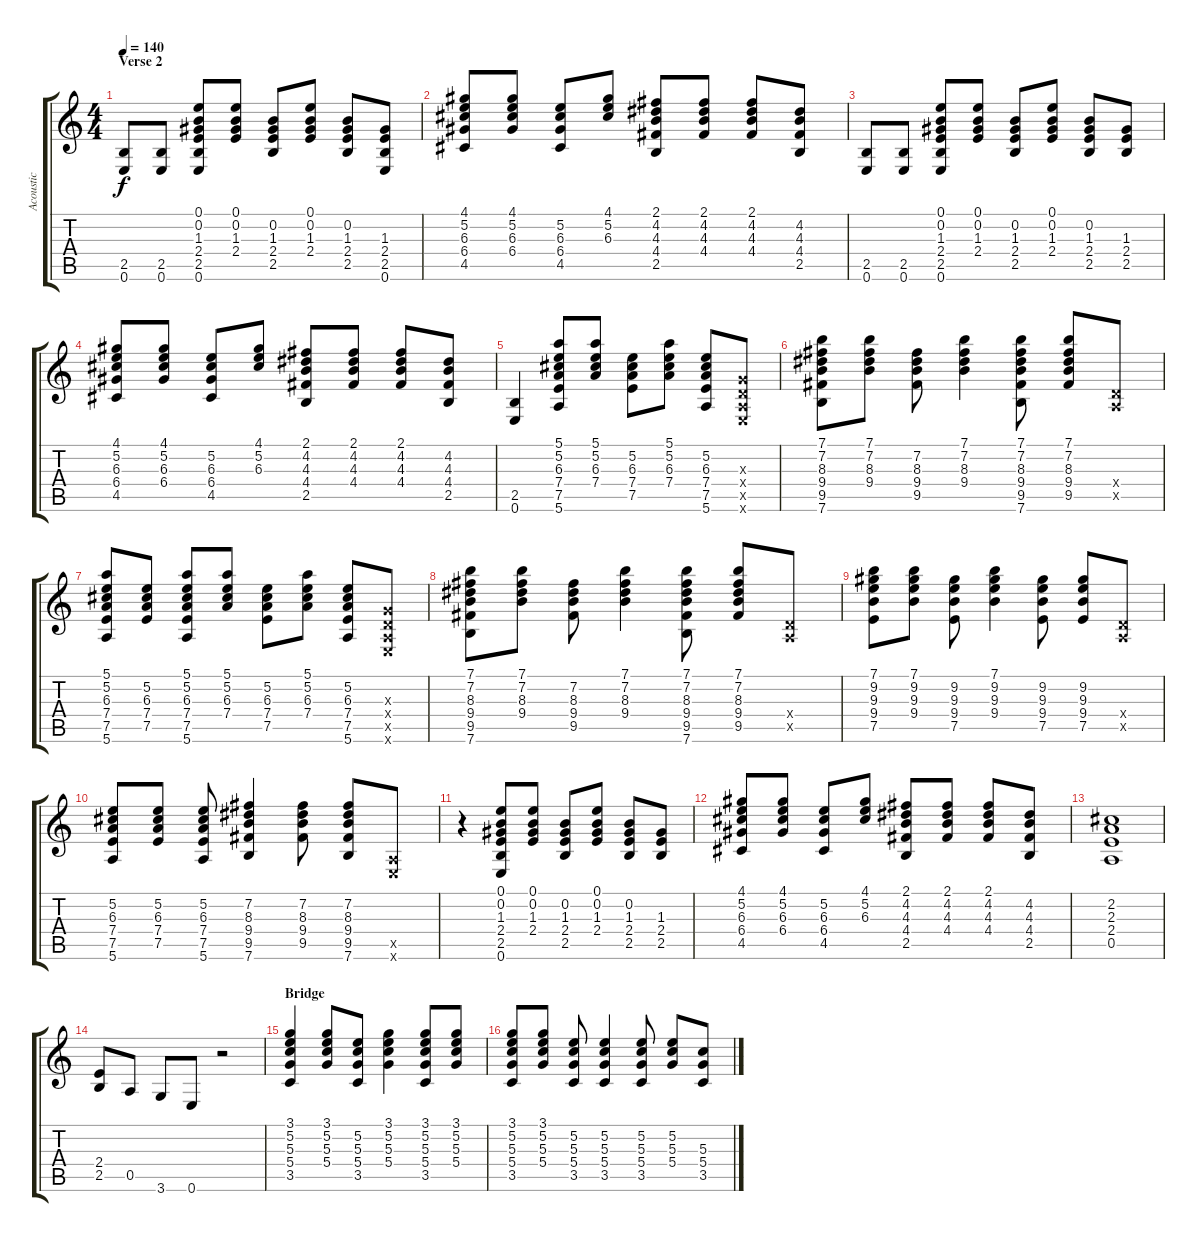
\track ("Acoustic" "Acoustic") {instrument acousticguitarsteel}
\staff {score tabs}
\tuning (E4 B3 G3 D3 A2 E2) {hide}
\ts (4 4)
\section ("" "Verse 2")
\tempo 140
\clef g2
\ks c
(2.5 0.6).8{dy f} (2.5 0.6).8 (0.1 0.2 1.3 2.4 2.5 0.6).8 (0.1 0.2 1.3 2.4).8 (0.2 1.3 2.4 2.5).8 (0.1 0.2 1.3 2.4).8 (0.2 1.3 2.4 2.5).8 (1.3 2.4 2.5 0.6).8 |
(4.1 5.2 6.3 6.4 4.5).8 (4.1 5.2 6.3 6.4).8 (5.2 6.3 6.4 4.5).8 (4.1 5.2 6.3).8 (2.1 4.2 4.3 4.4 2.5).8 (2.1 4.2 4.3 4.4).8 (2.1 4.2 4.3 4.4).8 (4.2 4.3 4.4 2.5).8 |
(2.5 0.6).8 (2.5 0.6).8 (0.1 0.2 1.3 2.4 2.5 0.6).8 (0.1 0.2 1.3 2.4).8 (0.2 1.3 2.4 2.5).8 (0.1 0.2 1.3 2.4).8 (0.2 1.3 2.4 2.5).8 (1.3 2.4 2.5).8 |
(4.1 5.2 6.3 6.4 4.5).8 (4.1 5.2 6.3 6.4).8 (5.2 6.3 6.4 4.5).8 (4.1 5.2 6.3).8 (2.1 4.2 4.3 4.4 2.5).8 (2.1 4.2 4.3 4.4).8 (2.1 4.2 4.3 4.4).8 (4.2 4.3 4.4 2.5).8 |
(2.5 0.6).4 (5.1 5.2 6.3 7.4 7.5 5.6).8 (5.1 5.2 6.3 7.4).8 (5.2 6.3 7.4 7.5).8 (5.1 5.2 6.3 7.4).8 (5.2 6.3 7.4 7.5 5.6).8 (0.3{x} 0.4{x} 0.5{x} 0.6{x}).8 |
(7.1 7.2 8.3 9.4 9.5 7.6).8 (7.1 7.2 8.3 9.4).8 (7.2 8.3 9.4 9.5).8 (7.1 7.2 8.3 9.4).4 (7.1 7.2 8.3 9.4 9.5 7.6).8 (7.1 7.2 8.3 9.4 9.5).8 (0.4{x} 0.5{x}).8 |
(5.1 5.2 6.3 7.4 7.5 5.6).8 (5.2 6.3 7.4 7.5).8 (5.1 5.2 6.3 7.4 7.5 5.6).8 (5.1 5.2 6.3 7.4).8 (5.2 6.3 7.4 7.5).8 (5.1 5.2 6.3 7.4).8 (5.2 6.3 7.4 7.5 5.6).8 (0.3{x} 0.4{x} 0.5{x} 0.6{x}).8 |
(7.1 7.2 8.3 9.4 9.5 7.6).8 (7.1 7.2 8.3 9.4).8 (7.2 8.3 9.4 9.5).8 (7.1 7.2 8.3 9.4).4 (7.1 7.2 8.3 9.4 9.5 7.6).8 (7.1 7.2 8.3 9.4 9.5).8 (0.4{x} 0.5{x}).8 |
(7.1 9.2 9.3 9.4 7.5).8 (7.1 9.2 9.3 9.4).8 (9.2 9.3 9.4 7.5).8 (7.1 9.2 9.3 9.4).4 (9.2 9.3 9.4 7.5).8 (9.2 9.3 9.4 7.5).8 (0.4{x} 0.5{x}).8 |
(5.2 6.3 7.4 7.5 5.6).8 (5.2 6.3 7.4 7.5).8 (5.2 6.3 7.4 7.5 5.6).8 (7.2 8.3 9.4 9.5 7.6).4 (7.2 8.3 9.4 9.5).8 (7.2 8.3 9.4 9.5 7.6).8 (0.5{x} 0.6{x}).8 |
r.4 (0.1 0.2 1.3 2.4 2.5 0.6).8 (0.1 0.2 1.3 2.4).8 (0.2 1.3 2.4 2.5).8 (0.1 0.2 1.3 2.4).8 (0.2 1.3 2.4 2.5).8 (1.3 2.4 2.5).8 |
(4.1 5.2 6.3 6.4 4.5).8 (4.1 5.2 6.3 6.4).8 (5.2 6.3 6.4 4.5).8 (4.1 5.2 6.3).8 (2.1 4.2 4.3 4.4 2.5).8 (2.1 4.2 4.3 4.4).8 (2.1 4.2 4.3 4.4).8 (4.2 4.3 4.4 2.5).8 |
(2.2 2.3 2.4 0.5).1 |
(2.4 2.5).8 0.5.8 3.6.8 0.6.8 r.2 |
\section ("" "Bridge ")
(3.1 5.2 5.3 5.4 3.5).4 (3.1 5.2 5.3 5.4).8 (5.2 5.3 5.4 3.5).8 (3.1 5.2 5.3 5.4).4 (3.1 5.2 5.3 5.4 3.5).8 (3.1 5.2 5.3 5.4).8 |
(3.1 5.2 5.3 5.4 3.5).8 (3.1 5.2 5.3 5.4).8 (5.2 5.3 5.4 3.5).8 (5.2 5.3 5.4 3.5).4 (5.2 5.3 5.4 3.5).8 (5.2 5.3 5.4).8 (5.3 5.4 3.5).8
